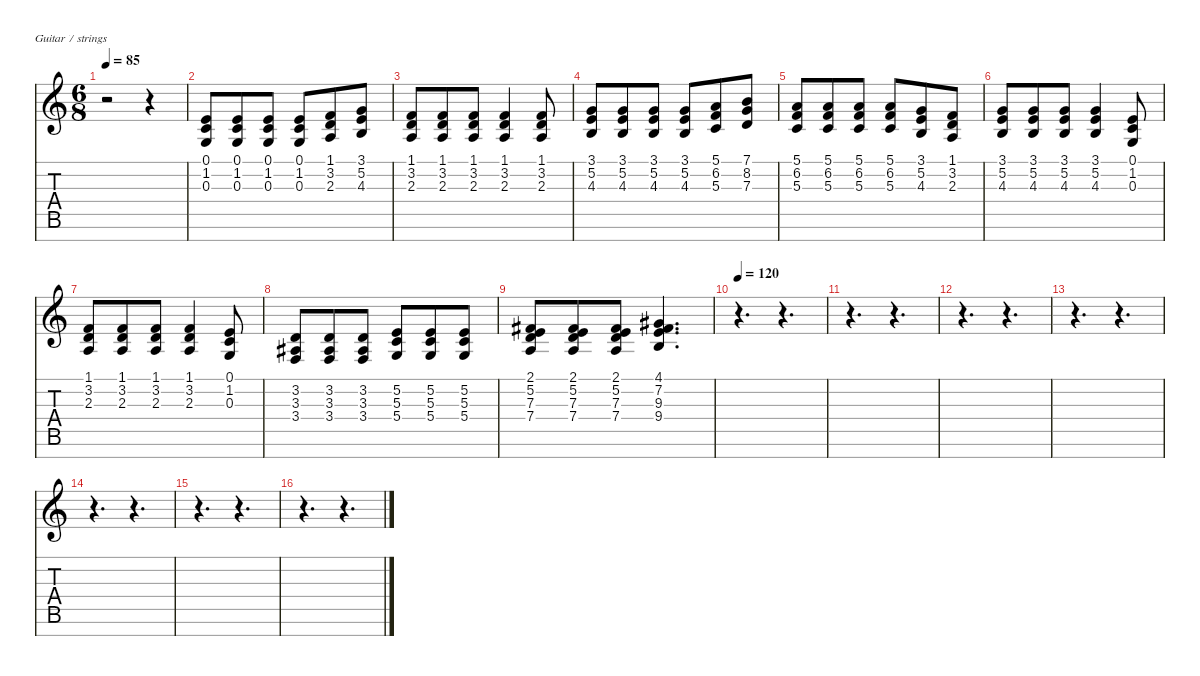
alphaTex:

\defaultSystemsLayout 4
\hideDynamics
\bracketExtendMode nobrackets
\singleTrackTrackNamePolicy hidden
\multiTrackTrackNamePolicy hidden
\firstSystemTrackNameMode fullname
\firstSystemTrackNameOrientation horizontal
\otherSystemsTrackNameOrientation horizontal
\track ("Piano - right" "pno.") {instrument brightacousticpiano}
\staff {score tabs}
\tuning (E4 B3 G3 D3 A2 E2 B1)
\ts (6 8)
\tempo 85
\clef g2
\ks c
r.2{dy f beam Down} r.4{beam Down} |
(0.1 1.2 0.3).8{beam Up} (0.1 1.2 0.3).8{dy mp beam Up} (0.1 1.2 0.3).8{beam Up} (0.1 1.2 0.3).8{beam Up} (1.1 3.2 2.3).8{beam Up} (3.1 5.2 4.3).8{beam Up} |
(1.1 3.2 2.3).8{beam Up} (1.1 3.2 2.3).8{beam Up} (1.1 3.2 2.3).8{beam Up} (1.1 3.2 2.3).4{beam Up} (1.1 3.2 2.3).8{beam Up} |
(3.1 5.2 4.3).8{beam Up} (3.1 5.2 4.3).8{beam Up} (3.1 5.2 4.3).8{beam Up} (3.1 5.2 4.3).8{beam Up} (5.1 6.2 5.3).8{beam Up} (7.1 8.2 7.3).8{beam Up} |
(5.1 6.2 5.3).8{beam Up} (5.1 6.2 5.3).8{beam Up} (5.1 6.2 5.3).8{beam Up} (5.1 6.2 5.3).8{beam Up} (3.1 5.2 4.3).8{beam Up} (1.1 3.2 2.3).8{beam Up} |
(3.1 5.2 4.3).8{beam Up} (3.1 5.2 4.3).8{beam Up} (3.1 5.2 4.3).8{beam Up} (3.1 5.2 4.3).4{beam Up} (0.1 1.2 0.3).8{beam Up} |
(1.1 3.2 2.3).8{beam Up} (1.1 3.2 2.3).8{beam Up} (1.1 3.2 2.3).8{beam Up} (1.1 3.2 2.3).4{beam Up} (0.1 1.2 0.3).8{beam Up} |
(3.2 3.3{acc #} 3.4).8{beam Up} (3.2 3.3{acc #} 3.4).8{beam Up} (3.2 3.3{acc #} 3.4).8{beam Up} (5.2 5.3 5.4).8{beam Up} (5.2 5.3 5.4).8{beam Up} (5.2 5.3 5.4).8{beam Up} |
(2.1{acc #} 5.2 7.3 7.4).8{beam Up} (2.1{acc #} 5.2 7.3 7.4).8{beam Up} (2.1{acc #} 5.2 7.3 7.4).8{beam Up} (4.1{acc #} 7.2{acc #} 9.3 9.4).4{d beam Up} |
\tempo 120
r.4{d beam Down} r.4{d beam Down} |
r.4{d beam Down} r.4{d beam Down} |
r.4{d beam Down} r.4{d beam Down} |
r.4{d beam Down} r.4{d beam Down} |
r.4{d beam Down} r.4{d beam Down} |
r.4{d beam Down} r.4{d beam Down} |
r.4{d beam Down} r.4{d beam Down}
